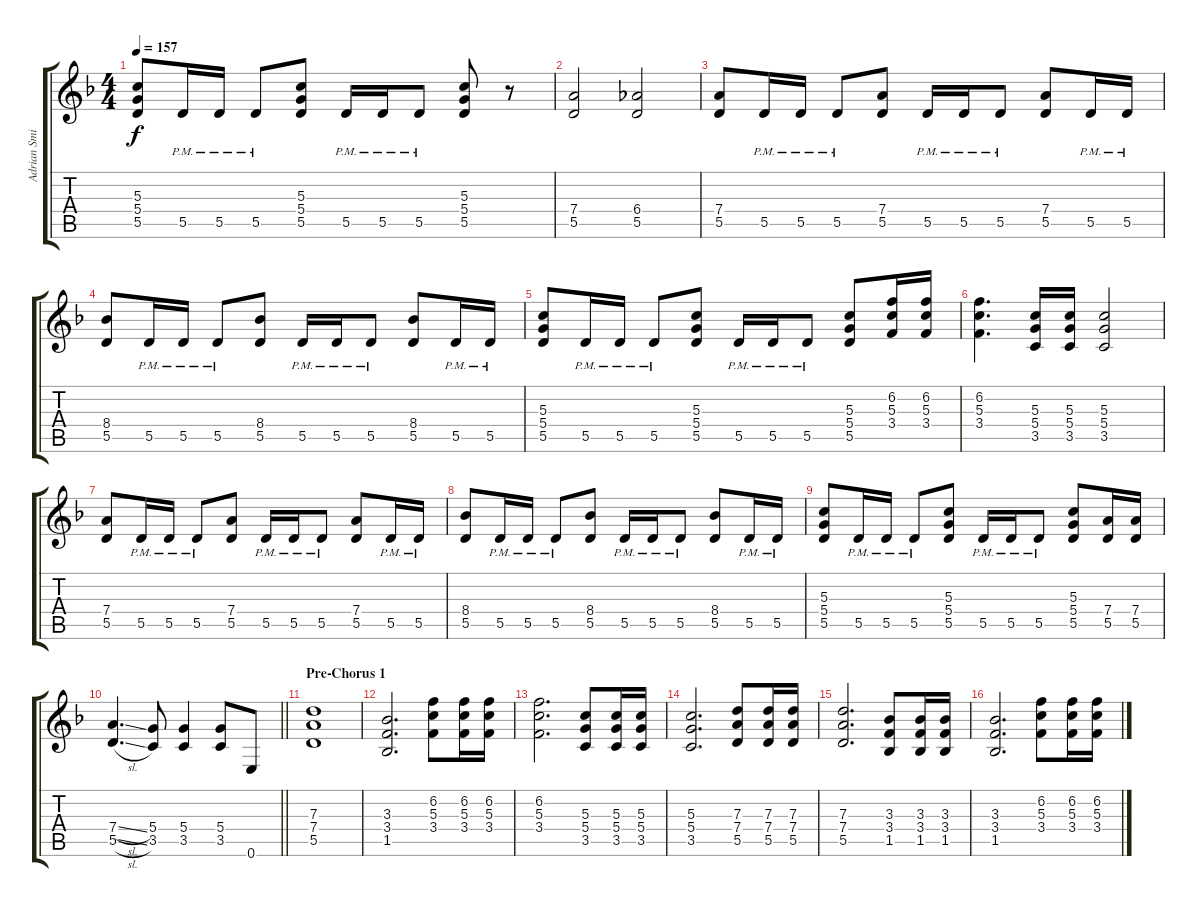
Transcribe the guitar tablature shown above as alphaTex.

\track ("Adrian Smith" "Adrian Smi") {instrument overdrivenguitar}
\staff {score tabs}
\tuning (E4 B3 G3 D3 A2 E2) {hide}
\ts (4 4)
\tempo 157
\clef g2
\ks f
(5.3 5.4 5.5).8{dy f} 5.5{pm}.16 5.5{pm}.16 5.5{pm}.8 (5.3 5.4 5.5).8 5.5{pm}.16 5.5{pm}.16 5.5{pm}.8 (5.3 5.4 5.5).8 r.8 |
(7.4 5.5).2 (6.4 5.5).2 |
(7.4 5.5).8 5.5{pm}.16 5.5{pm}.16 5.5{pm}.8 (7.4 5.5).8 5.5{pm}.16 5.5{pm}.16 5.5{pm}.8 (7.4 5.5).8 5.5{pm}.16 5.5{pm}.16 |
(8.4 5.5).8 5.5{pm}.16 5.5{pm}.16 5.5{pm}.8 (8.4 5.5).8 5.5{pm}.16 5.5{pm}.16 5.5{pm}.8 (8.4 5.5).8 5.5{pm}.16 5.5{pm}.16 |
(5.3 5.4 5.5).8 5.5{pm}.16 5.5{pm}.16 5.5{pm}.8 (5.3 5.4 5.5).8 5.5{pm}.16 5.5{pm}.16 5.5{pm}.8 (5.3 5.4 5.5).8 (6.2 5.3 3.4).16 (6.2 5.3 3.4).16 |
(6.2 5.3 3.4).4{d} (5.3 5.4 3.5).16 (5.3 5.4 3.5).16 (5.3 5.4 3.5).2 |
(7.4 5.5).8 5.5{pm}.16 5.5{pm}.16 5.5{pm}.8 (7.4 5.5).8 5.5{pm}.16 5.5{pm}.16 5.5{pm}.8 (7.4 5.5).8 5.5{pm}.16 5.5{pm}.16 |
(8.4 5.5).8 5.5{pm}.16 5.5{pm}.16 5.5{pm}.8 (8.4 5.5).8 5.5{pm}.16 5.5{pm}.16 5.5{pm}.8 (8.4 5.5).8 5.5{pm}.16 5.5{pm}.16 |
(5.3 5.4 5.5).8 5.5{pm}.16 5.5{pm}.16 5.5{pm}.8 (5.3 5.4 5.5).8 5.5{pm}.16 5.5{pm}.16 5.5{pm}.8 (5.3 5.4 5.5).8 (7.4 5.5).16 (7.4 5.5).16 |
\barLineRight lightlight
(7.4{sl} 5.5{sl}).4{d} (5.4 3.5).8 (5.4 3.5).4 (5.4 3.5).8 0.6.8 |
\section ("" "Pre-Chorus 1")
(7.3 7.4 5.5).1 |
(3.3 3.4 1.5).2{d} (6.2 5.3 3.4).8 (6.2 5.3 3.4).16 (6.2 5.3 3.4).16 |
(6.2 5.3 3.4).2{d} (5.3 5.4 3.5).8 (5.3 5.4 3.5).16 (5.3 5.4 3.5).16 |
(5.3 5.4 3.5).2{d} (7.3 7.4 5.5).8 (7.3 7.4 5.5).16 (7.3 7.4 5.5).16 |
(7.3 7.4 5.5).2{d} (3.3 3.4 1.5).8 (3.3 3.4 1.5).16 (3.3 3.4 1.5).16 |
(3.3 3.4 1.5).2{d} (6.2 5.3 3.4).8 (6.2 5.3 3.4).16 (6.2 5.3 3.4).16
